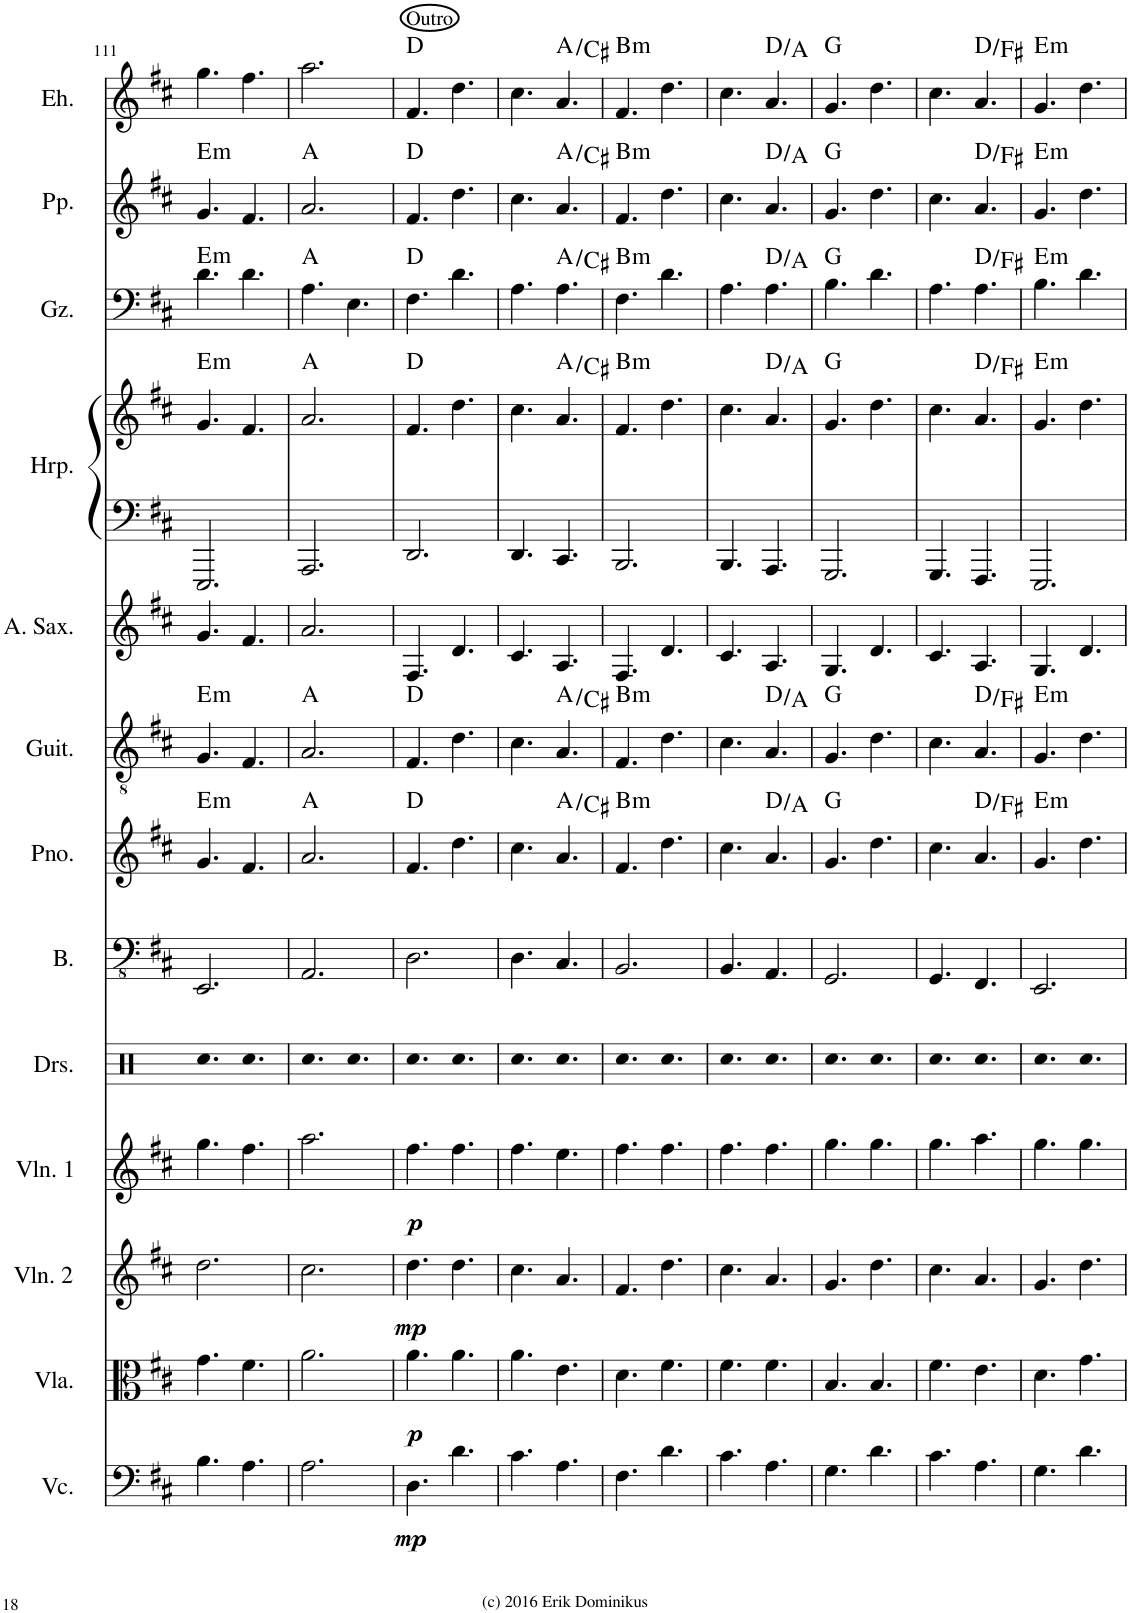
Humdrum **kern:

**kern	**dynam	**kern	**dynam	**kern	**dynam	**kern	**dynam	**kern	**kern	**kern	**harte	**kern	**harte	**kern	**kern	**kern	**harte	**kern	**harte	**kern	**harte	**kern	**harte
*part13	*part13	*part12	*part12	*part11	*part11	*part10	*part10	*part9	*part8	*part7	*part7	*part6	*part6	*part5	*part4	*part4	*part4	*part3	*part3	*part2	*part2	*part1	*part1
*staff14	*staff14	*staff13	*staff13	*staff12	*staff12	*staff11	*staff11	*staff10	*staff9	*staff8	*	*staff7	*	*staff6	*staff5	*staff4	*	*staff3	*	*staff2	*	*staff1	*
*I"Violoncello	*	*I"Viola	*	*I"Violin 2	*	*I"Violin 1	*	*I"Drumset	*I"Bass	*I"Piano	*	*I"Acoustic Guitar	*	*I"Alto Saxophone	*I"Harp	*	*	*I"Gu zheng	*	*I"Pi pa	*	*I"Er hu	*
*I'Vc.	*	*I'Vla.	*	*I'Vln. 2	*	*I'Vln. 1	*	*I'Drs.	*I'B.	*I'Pno.	*	*I'Guit.	*	*I'A. Sax.	*I'Hrp.	*	*	*I'Gz.	*	*I'Pp.	*	*I'Eh.	*
!!LO:PB:g=z
*clefF4	*	*clefC3	*	*clefG2	*	*clefG2	*	*clefX	*clefFv4	*clefG2	*	*clefGv2	*	*clefG2	*clefF4	*clefG2	*	*clefF4	*	*clefG2	*	*clefG2	*
*	*	*	*	*	*	*	*	*	*	*	*	*	*	*ITrd5c9	*	*	*	*	*	*	*	*	*
*k[f#c#]	*	*k[f#c#]	*	*k[f#c#]	*	*k[f#c#]	*	*k[]	*k[f#c#]	*k[f#c#]	*	*k[f#c#]	*	*k[f#c#]	*k[f#c#]	*k[f#c#]	*	*k[f#c#]	*	*k[f#c#]	*	*k[f#c#]	*
*M6/8	*	*M6/8	*	*M6/8	*	*M6/8	*	*M6/8	*M6/8	*M6/8	*	*M6/8	*	*M6/8	*M6/8	*M6/8	*	*M6/8	*	*M6/8	*	*M6/8	*
=111	=111	=111	=111	=111	=111	=111	=111	=111	=111	=111	=111	=111	=111	=111	=111	=111	=111	=111	=111	=111	=111	=111	=111
!	!	!	!	!	!	!	!	!	!	!	!LO:H:kt=m	!	!LO:H:kt=m	!	!	!	!LO:H:kt=m	!	!LO:H:kt=m	!	!LO:H:kt=m	!	!
4.B\	.	4.g\	.	2.dd\	.	4.gg\	.	4.Rcc	2.EEE/	4.g/	E:min	4.G/	E:min	4.g/	2.EEE/	4.g/	E:min	4.d\	E:min	4.g/	E:min	4.gg\	.
4.A\	.	4.f#\	.	.	.	4.ff#\	.	4.Rcc	.	4.f#/	.	4.F#/	.	4.f#/	.	4.f#/	.	4.d\	.	4.f#/	.	4.ff#\	.
=112	=112	=112	=112	=112	=112	=112	=112	=112	=112	=112	=112	=112	=112	=112	=112	=112	=112	=112	=112	=112	=112	=112	=112
2.A\	.	2.a\	.	2.cc#\	.	2.aa\	.	4.Rcc	2.AAA/	2.a/	A:maj	2.A/	A:maj	2.a/	2.AAA/	2.a/	A:maj	4.A\	A:maj	2.a/	A:maj	2.aa\	.
.	.	.	.	.	.	.	.	4.Rcc	.	.	.	.	.	.	.	.	.	4.E\	.	.	.	.	.
=113	=113	=113	=113	=113	=113	=113	=113	=113	=113	=113	=113	=113	=113	=113	=113	=113	=113	=113	=113	=113	=113	=113	=113
!	!	!	!	!	!	!	!	!	!	!	!	!	!	!	!	!	!	!	!	!	!	!LO:TX:a:t=Outro	!
!	!LO:DY:b	!	!LO:DY:b	!	!LO:DY:b	!	!LO:DY:b	!	!	!	!	!	!	!	!	!	!	!	!	!	!	!	!
4.D\	mp	4.a\	p	4.dd\	mp	4.ff#\	p	4.Rcc	2.DD\	4.f#/	D:maj	4.F#/	D:maj	4.F#/	2.DD/	4.f#/	D:maj	4.F#\	D:maj	4.f#/	D:maj	4.f#/	D:maj
4.d\	.	4.a\	.	4.dd\	.	4.ff#\	.	4.Rcc	.	4.dd\	.	4.d\	.	4.d/	.	4.dd\	.	4.d\	.	4.dd\	.	4.dd\	.
=114	=114	=114	=114	=114	=114	=114	=114	=114	=114	=114	=114	=114	=114	=114	=114	=114	=114	=114	=114	=114	=114	=114	=114
4.c#\	.	4.a\	.	4.cc#\	.	4.ff#\	.	4.Rcc	4.DD\	4.cc#\	.	4.c#\	.	4.c#/	4.DD/	4.cc#\	.	4.A\	.	4.cc#\	.	4.cc#\	.
4.A\	.	4.e\	.	4.a/	.	4.ee\	.	4.Rcc	4.CC#/	4.a/	A:maj/3	4.A/	A:maj/3	4.A/	4.CC#/	4.a/	A:maj/3	4.A\	A:maj/3	4.a/	A:maj/3	4.a/	A:maj/3
=115	=115	=115	=115	=115	=115	=115	=115	=115	=115	=115	=115	=115	=115	=115	=115	=115	=115	=115	=115	=115	=115	=115	=115
!	!	!	!	!	!	!	!	!	!	!	!LO:H:kt=m	!	!LO:H:kt=m	!	!	!	!LO:H:kt=m	!	!LO:H:kt=m	!	!LO:H:kt=m	!	!LO:H:kt=m
4.F#\	.	4.d\	.	4.f#/	.	4.ff#\	.	4.Rcc	2.BBB/	4.f#/	B:min	4.F#/	B:min	4.F#/	2.BBB/	4.f#/	B:min	4.F#\	B:min	4.f#/	B:min	4.f#/	B:min
4.d\	.	4.f#\	.	4.dd\	.	4.ff#\	.	4.Rcc	.	4.dd\	.	4.d\	.	4.d/	.	4.dd\	.	4.d\	.	4.dd\	.	4.dd\	.
=116	=116	=116	=116	=116	=116	=116	=116	=116	=116	=116	=116	=116	=116	=116	=116	=116	=116	=116	=116	=116	=116	=116	=116
4.c#\	.	4.f#\	.	4.cc#\	.	4.ff#\	.	4.Rcc	4.BBB/	4.cc#\	.	4.c#\	.	4.c#/	4.BBB/	4.cc#\	.	4.A\	.	4.cc#\	.	4.cc#\	.
4.A\	.	4.f#\	.	4.a/	.	4.ff#\	.	4.Rcc	4.AAA/	4.a/	D:maj/5	4.A/	D:maj/5	4.A/	4.AAA/	4.a/	D:maj/5	4.A\	D:maj/5	4.a/	D:maj/5	4.a/	D:maj/5
=117	=117	=117	=117	=117	=117	=117	=117	=117	=117	=117	=117	=117	=117	=117	=117	=117	=117	=117	=117	=117	=117	=117	=117
4.G\	.	4.B/	.	4.g/	.	4.gg\	.	4.Rcc	2.GGG/	4.g/	G:maj	4.G/	G:maj	4.G/	2.GGG/	4.g/	G:maj	4.B\	G:maj	4.g/	G:maj	4.g/	G:maj
4.d\	.	4.B/	.	4.dd\	.	4.gg\	.	4.Rcc	.	4.dd\	.	4.d\	.	4.d/	.	4.dd\	.	4.d\	.	4.dd\	.	4.dd\	.
=118	=118	=118	=118	=118	=118	=118	=118	=118	=118	=118	=118	=118	=118	=118	=118	=118	=118	=118	=118	=118	=118	=118	=118
4.c#\	.	4.f#\	.	4.cc#\	.	4.gg\	.	4.Rcc	4.GGG/	4.cc#\	.	4.c#\	.	4.c#/	4.GGG/	4.cc#\	.	4.A\	.	4.cc#\	.	4.cc#\	.
4.A\	.	4.e\	.	4.a/	.	4.aa\	.	4.Rcc	4.FFF#/	4.a/	D:maj/3	4.A/	D:maj/3	4.A/	4.FFF#/	4.a/	D:maj/3	4.A\	D:maj/3	4.a/	D:maj/3	4.a/	D:maj/3
=119	=119	=119	=119	=119	=119	=119	=119	=119	=119	=119	=119	=119	=119	=119	=119	=119	=119	=119	=119	=119	=119	=119	=119
!	!	!	!	!	!	!	!	!	!	!	!LO:H:kt=m	!	!LO:H:kt=m	!	!	!	!LO:H:kt=m	!	!LO:H:kt=m	!	!LO:H:kt=m	!	!LO:H:kt=m
4.G\	.	4.d\	.	4.g/	.	4.gg\	.	4.Rcc	2.EEE/	4.g/	E:min	4.G/	E:min	4.G/	2.EEE/	4.g/	E:min	4.B\	E:min	4.g/	E:min	4.g/	E:min
4.d\	.	4.g\	.	4.dd\	.	4.gg\	.	4.Rcc	.	4.dd\	.	4.d\	.	4.d/	.	4.dd\	.	4.d\	.	4.dd\	.	4.dd\	.
=	=	=	=	=	=	=	=	=	=	=	=	=	=	=	=	=	=	=	=	=	=	=	=
*-	*-	*-	*-	*-	*-	*-	*-	*-	*-	*-	*-	*-	*-	*-	*-	*-	*-	*-	*-	*-	*-	*-	*-
